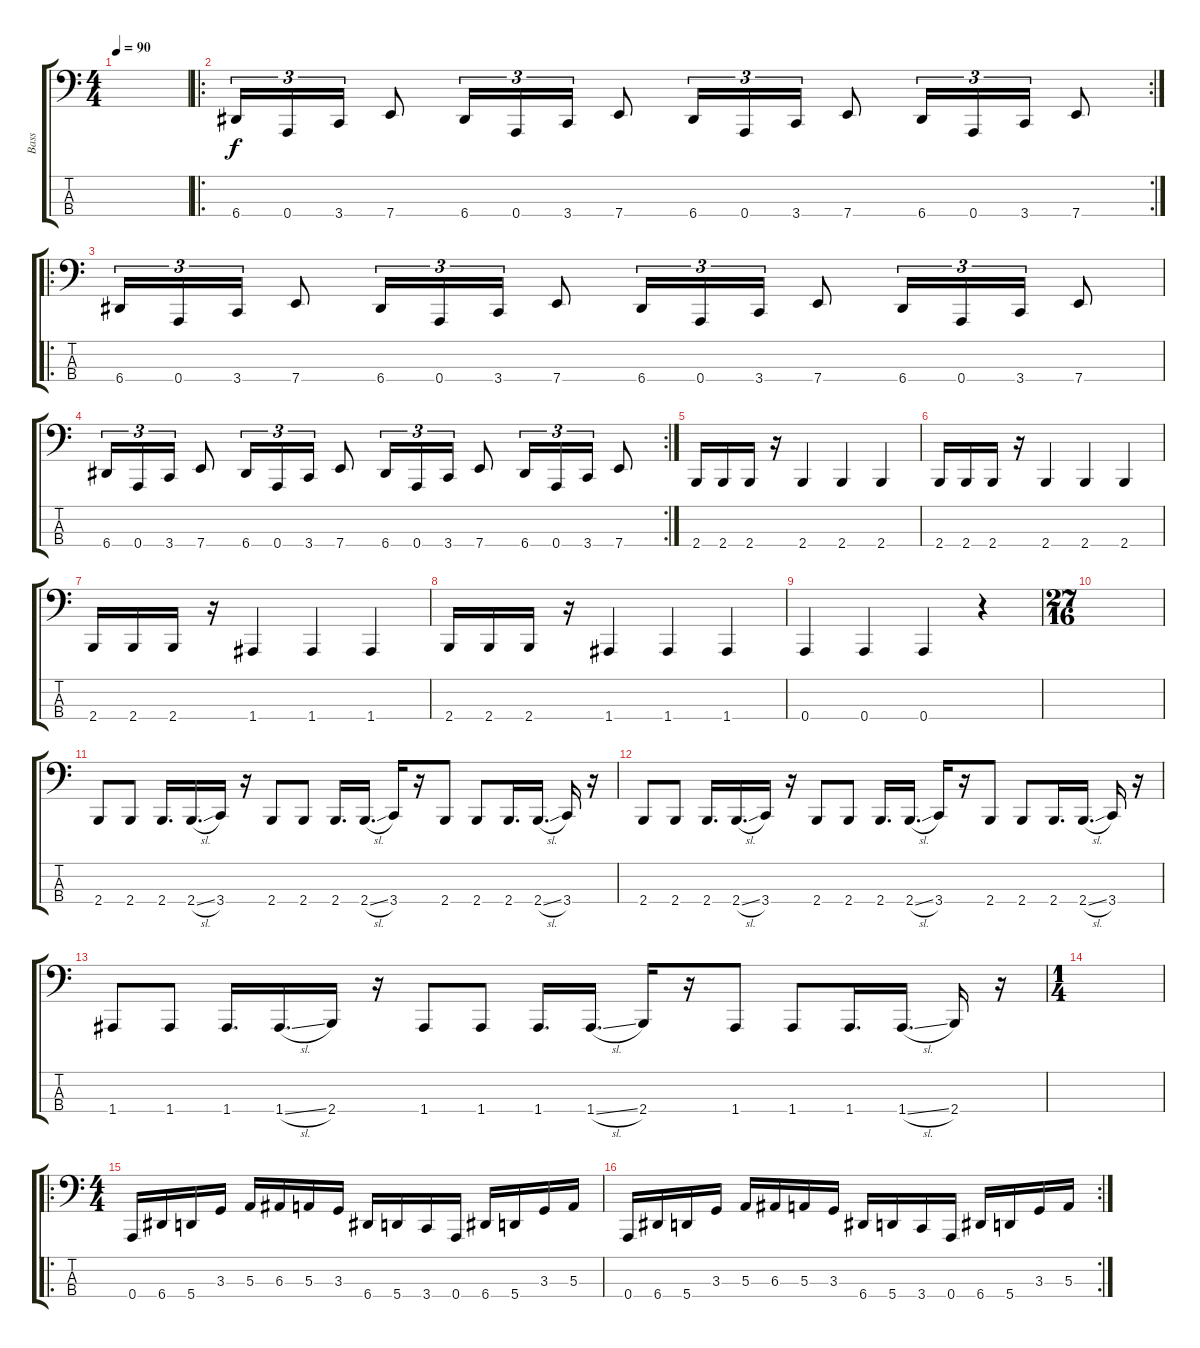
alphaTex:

\track ("Bass" "Bass") {instrument electricbassfinger}
\staff {score tabs}
\tuning (D2 A1 E1 A0) {hide}
\ts (4 4)
\tempo 90
\clef f4
\ks c
|
\ro
\rc 2
6.4.16{tu (3 2)} 0.4.16{tu (3 2)} 3.4.16{tu (3 2)} 7.4.8 6.4.16{tu (3 2)} 0.4.16{tu (3 2)} 3.4.16{tu (3 2)} 7.4.8 6.4.16{tu (3 2)} 0.4.16{tu (3 2)} 3.4.16{tu (3 2)} 7.4.8 6.4.16{tu (3 2)} 0.4.16{tu (3 2)} 3.4.16{tu (3 2)} 7.4.8 |
\ro
6.4.16{tu (3 2)} 0.4.16{tu (3 2)} 3.4.16{tu (3 2)} 7.4.8 6.4.16{tu (3 2)} 0.4.16{tu (3 2)} 3.4.16{tu (3 2)} 7.4.8 6.4.16{tu (3 2)} 0.4.16{tu (3 2)} 3.4.16{tu (3 2)} 7.4.8 6.4.16{tu (3 2)} 0.4.16{tu (3 2)} 3.4.16{tu (3 2)} 7.4.8 |
\rc 2
6.4.16{tu (3 2)} 0.4.16{tu (3 2)} 3.4.16{tu (3 2)} 7.4.8 6.4.16{tu (3 2)} 0.4.16{tu (3 2)} 3.4.16{tu (3 2)} 7.4.8 6.4.16{tu (3 2)} 0.4.16{tu (3 2)} 3.4.16{tu (3 2)} 7.4.8 6.4.16{tu (3 2)} 0.4.16{tu (3 2)} 3.4.16{tu (3 2)} 7.4.8 |
2.4.16 2.4.16 2.4.16 r.16 2.4.4 2.4.4 2.4.4 |
2.4.16 2.4.16 2.4.16 r.16 2.4.4 2.4.4 2.4.4 |
2.4.16 2.4.16 2.4.16 r.16 1.4.4 1.4.4 1.4.4 |
2.4.16 2.4.16 2.4.16 r.16 1.4.4 1.4.4 1.4.4 |
0.4.4 0.4.4 0.4.4 r.4 |
\ts (27 16)
|
2.4.8 2.4.8 2.4.16{d} 2.4{sl}.16{d} 3.4.16 r.16 2.4.8 2.4.8 2.4.16{d} 2.4{sl}.16{d} 3.4.16 r.16 2.4.8 2.4.8 2.4.16{d} 2.4{sl}.16{d} 3.4.16 r.16 |
2.4.8 2.4.8 2.4.16{d} 2.4{sl}.16{d} 3.4.16 r.16 2.4.8 2.4.8 2.4.16{d} 2.4{sl}.16{d} 3.4.16 r.16 2.4.8 2.4.8 2.4.16{d} 2.4{sl}.16{d} 3.4.16 r.16 |
1.4.8 1.4.8 1.4.16{d} 1.4{sl}.16{d} 2.4.16 r.16 1.4.8 1.4.8 1.4.16{d} 1.4{sl}.16{d} 2.4.16 r.16 1.4.8 1.4.8 1.4.16{d} 1.4{sl}.16{d} 2.4.16 r.16 |
\ts (1 4)
|
\ro
\ts (4 4)
0.4.16 6.4.16 5.4.16 3.3.16 5.3.16 6.3.16 5.3.16 3.3.16 6.4.16 5.4.16 3.4.16 0.4.16 6.4.16 5.4.16 3.3.16 5.3.16 |
\rc 2
0.4.16 6.4.16 5.4.16 3.3.16 5.3.16 6.3.16 5.3.16 3.3.16 6.4.16 5.4.16 3.4.16 0.4.16 6.4.16 5.4.16 3.3.16 5.3.16
